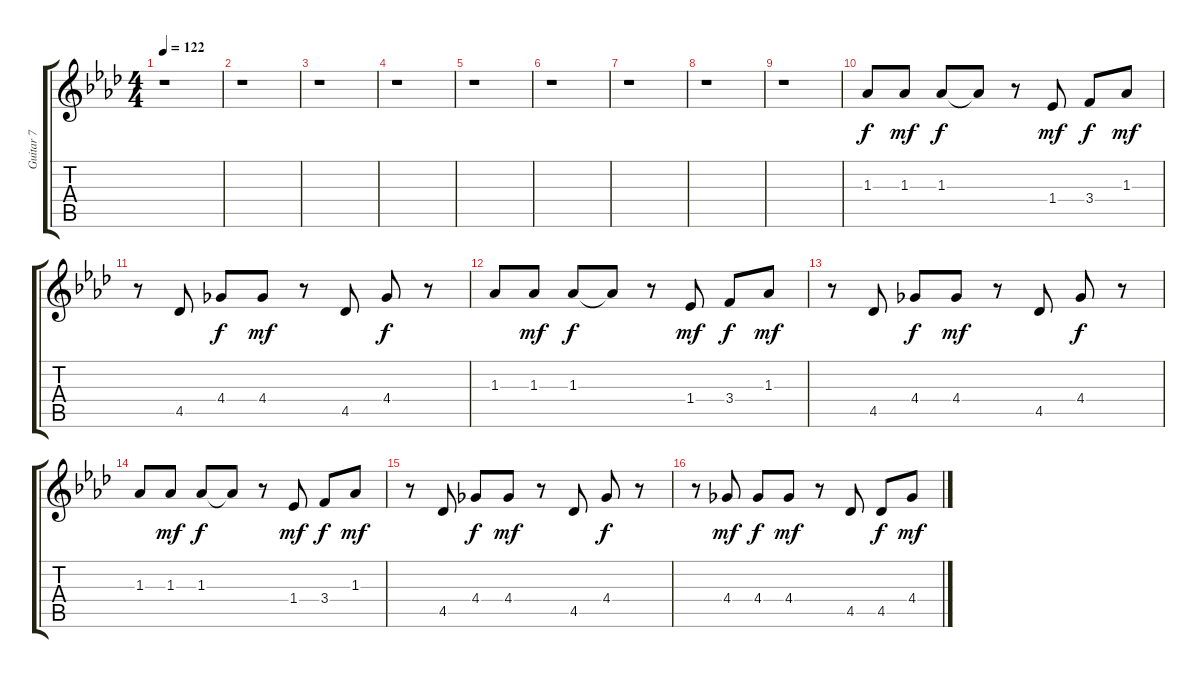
\track ("Guitar 7" "Guitar 7") {instrument electricguitarmuted}
\staff {score tabs}
\tuning (E4 B3 G3 D3 A2 E2) {hide}
\ts (4 4)
\tempo 122
\clef g2
\ks ab
r.1{dy f} |
r.1 |
r.1 |
r.1 |
r.1 |
r.1 |
r.1 |
r.1 |
r.1 |
1.3.8 1.3.8{dy mf} 1.3.8{dy f} 1.3{t}.8 r.8 1.4.8{dy mf} 3.4.8{dy f} 1.3.8{dy mf} |
r.8 4.5.8 4.4.8{dy f} 4.4.8{dy mf} r.8 4.5.8 4.4.8{dy f} r.8 |
1.3.8 1.3.8{dy mf} 1.3.8{dy f} 1.3{t}.8 r.8 1.4.8{dy mf} 3.4.8{dy f} 1.3.8{dy mf} |
r.8 4.5.8 4.4.8{dy f} 4.4.8{dy mf} r.8 4.5.8 4.4.8{dy f} r.8 |
1.3.8 1.3.8{dy mf} 1.3.8{dy f} 1.3{t}.8 r.8 1.4.8{dy mf} 3.4.8{dy f} 1.3.8{dy mf} |
r.8 4.5.8 4.4.8{dy f} 4.4.8{dy mf} r.8 4.5.8 4.4.8{dy f} r.8 |
r.8 4.4.8{dy mf} 4.4.8{dy f} 4.4.8{dy mf} r.8 4.5.8 4.5.8{dy f} 4.4.8{dy mf}
